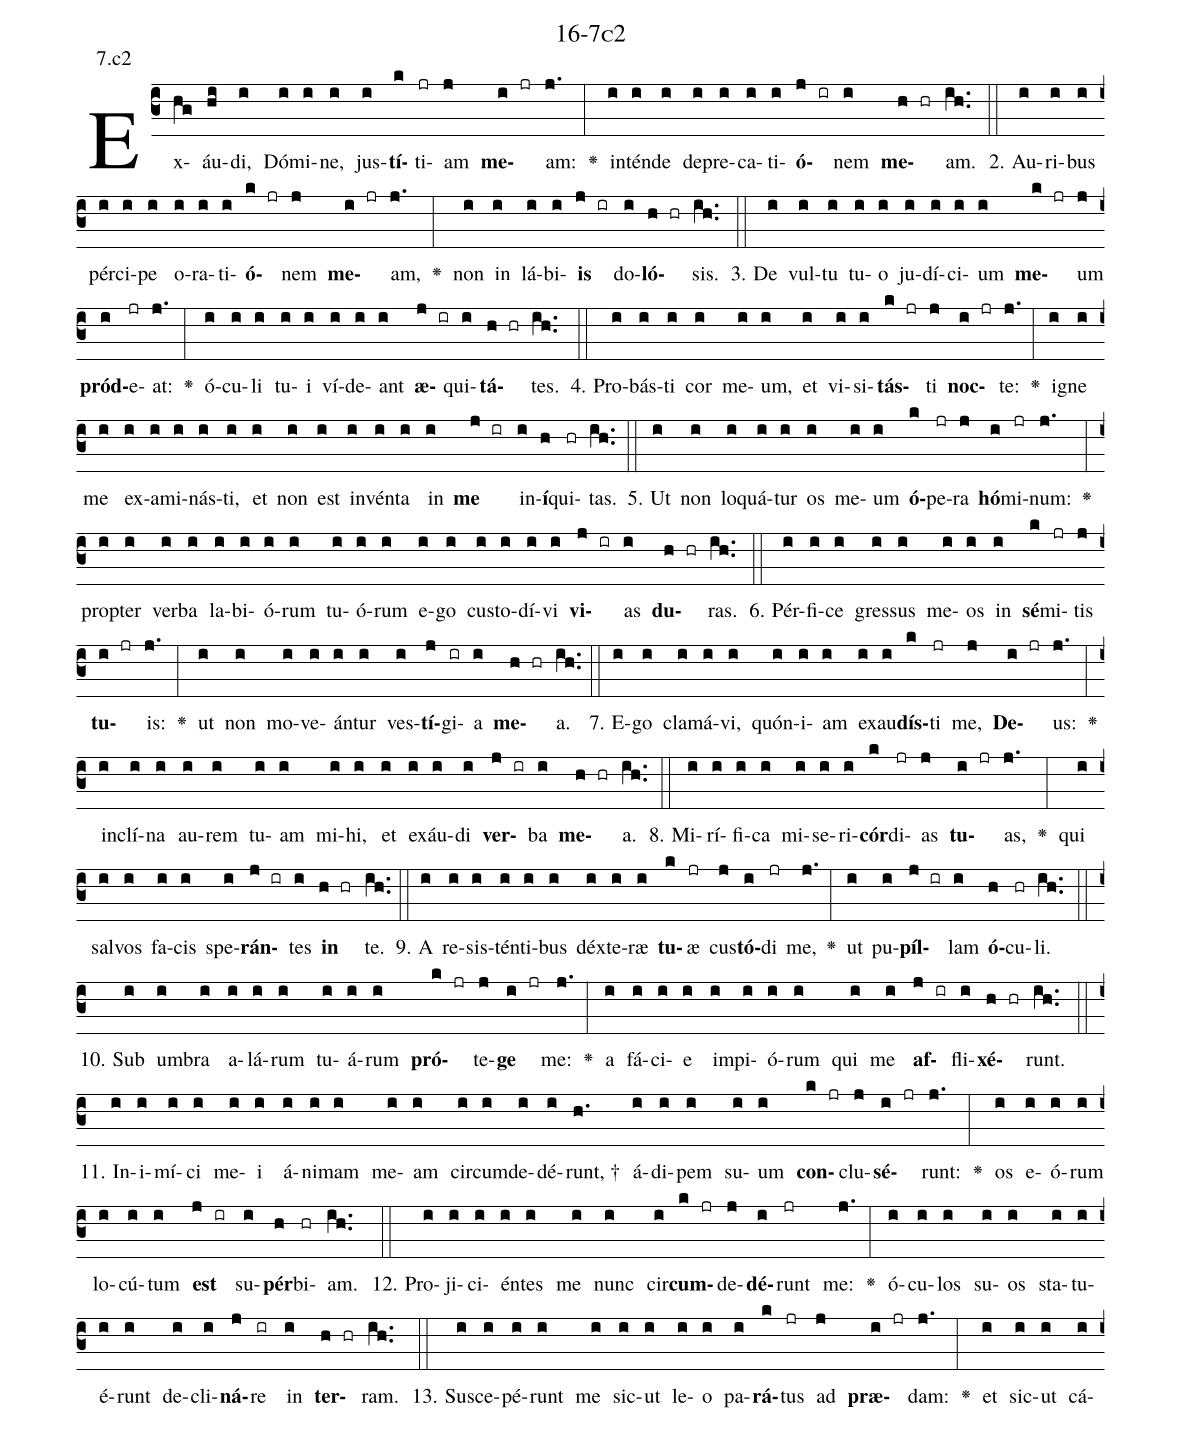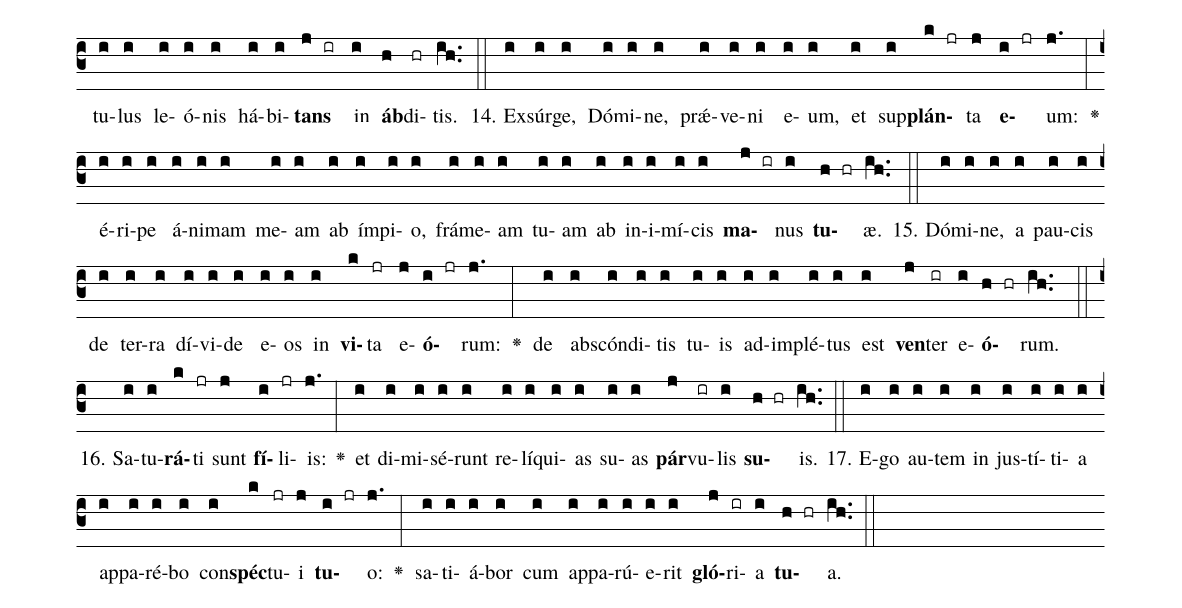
name: 16-7c2;
annotation: 7.c2;
%%
(c3)Ex(hg)áu(hi)di,(i) Dó(i)mi(i)ne,(i) jus(i)<b>tí</b>(k)ti(jr)am(j) <b>me</b>(i jr)am:(j.) <v>\greheightstar</v>(:) in(i)tén(i)de(i) de(i)pre(i)ca(i)ti(i)<b>ó</b>(j ir)nem(i) <b>me</b>(h hr)am.(ih..) (::)
2. Au(i)ri(i)bus(i) pér(i)ci(i)pe(i) o(i)ra(i)ti(i)<b>ó</b>(k jr)nem(j) <b>me</b>(i jr)am,(j.) <v>\greheightstar</v>(:) non(i) in(i) lá(i)bi(i)<b>is</b>(j ir) do(i)<b>ló</b>(h hr)sis.(ih..) (::)
3. De(i) vul(i)tu(i) tu(i)o(i) ju(i)dí(i)ci(i)um(i) <b>me</b>(k jr)um(j) <b>pród</b>(i)e(jr)at:(j.) <v>\greheightstar</v>(:) ó(i)cu(i)li(i) tu(i)i(i) ví(i)de(i)ant(i) <b>æ</b>(j ir)qui(i)<b>tá</b>(h hr)tes.(ih..) (::)
4. Pro(i)bás(i)ti(i) cor(i) me(i)um,(i) et(i) vi(i)si(i)<b>tás</b>(k jr)ti(j) <b>noc</b>(i jr)te:(j.) <v>\greheightstar</v>(:) i(i)gne(i) me(i) ex(i)a(i)mi(i)nás(i)ti,(i) et(i) non(i) est(i) in(i)vén(i)ta(i) in(i) <b>me</b>(j ir) in(i)<b>í</b>(h)qui(hr)tas.(ih..) (::)
5. Ut(i) non(i) lo(i)quá(i)tur(i) os(i) me(i)um(i) <b>ó</b>(k)pe(jr)ra(j) <b>hó</b>(i)mi(jr)num:(j.) <v>\greheightstar</v>(:) prop(i)ter(i) ver(i)ba(i) la(i)bi(i)ó(i)rum(i) tu(i)ó(i)rum(i) e(i)go(i) cus(i)to(i)dí(i)vi(i) <b>vi</b>(j ir)as(i) <b>du</b>(h hr)ras.(ih..) (::)
6. Pér(i)fi(i)ce(i) gres(i)sus(i) me(i)os(i) in(i) <b>sé</b>(k)mi(jr)tis(j) <b>tu</b>(i jr)is:(j.) <v>\greheightstar</v>(:) ut(i) non(i) mo(i)ve(i)án(i)tur(i) ves(i)<b>tí</b>(j)gi(ir)a(i) <b>me</b>(h hr)a.(ih..) (::)
7. E(i)go(i) cla(i)má(i)vi,(i) quón(i)i(i)am(i) ex(i)au(i)<b>dís</b>(k)ti(jr) me,(j) <b>De</b>(i jr)us:(j.) <v>\greheightstar</v>(:) in(i)clí(i)na(i) au(i)rem(i) tu(i)am(i) mi(i)hi,(i) et(i) ex(i)áu(i)di(i) <b>ver</b>(j ir)ba(i) <b>me</b>(h hr)a.(ih..) (::)
8. Mi(i)rí(i)fi(i)ca(i) mi(i)se(i)ri(i)<b>cór</b>(k)di(jr)as(j) <b>tu</b>(i jr)as,(j.) <v>\greheightstar</v>(:) qui(i) sal(i)vos(i) fa(i)cis(i) spe(i)<b>rán</b>(j ir)tes(i) <b>in</b>(h hr) te.(ih..) (::)
9. A(i) re(i)sis(i)tén(i)ti(i)bus(i) déx(i)te(i)ræ(i) <b>tu</b>(k)æ(jr) cus(j)<b>tó</b>(i)di(jr) me,(j.) <v>\greheightstar</v>(:) ut(i) pu(i)<b>píl</b>(j ir)lam(i) <b>ó</b>(h)cu(hr)li.(ih..) (::)
10. Sub(i) um(i)bra(i) a(i)lá(i)rum(i) tu(i)á(i)rum(i) <b>pró</b>(k jr)te(j)<b>ge</b>(i jr) me:(j.) <v>\greheightstar</v>(:) a(i) fá(i)ci(i)e(i) im(i)pi(i)ó(i)rum(i) qui(i) me(i) <b>af</b>(j ir)fli(i)<b>xé</b>(h hr)runt.(ih..) (::)
11. In(i)i(i)mí(i)ci(i) me(i)i(i) á(i)ni(i)mam(i) me(i)am(i) cir(i)cum(i)de(i)dé(i)runt, †(h.) á(i)di(i)pem(i) su(i)um(i) <b>con</b>(k jr)clu(j)<b>sé</b>(i jr)runt:(j.) <v>\greheightstar</v>(:) os(i) e(i)ó(i)rum(i) lo(i)cú(i)tum(i) <b>est</b>(j ir) su(i)<b>pér</b>(h)bi(hr)am.(ih..) (::)
12. Pro(i)ji(i)ci(i)én(i)tes(i) me(i) nunc(i) cir(i)<b>cum</b>(k jr)de(j)<b>dé</b>(i)runt(jr) me:(j.) <v>\greheightstar</v>(:) ó(i)cu(i)los(i) su(i)os(i) sta(i)tu(i)é(i)runt(i) de(i)cli(i)<b>ná</b>(j)re(ir) in(i) <b>ter</b>(h hr)ram.(ih..) (::)
13. Su(i)sce(i)pé(i)runt(i) me(i) sic(i)ut(i) le(i)o(i) pa(i)<b>rá</b>(k)tus(jr) ad(j) <b>præ</b>(i jr)dam:(j.) <v>\greheightstar</v>(:) et(i) sic(i)ut(i) cá(i)tu(i)lus(i) le(i)ó(i)nis(i) há(i)bi(i)<b>tans</b>(j ir) in(i) <b>áb</b>(h)di(hr)tis.(ih..) (::)
14. Ex(i)súr(i)ge,(i) Dó(i)mi(i)ne,(i) prǽ(i)ve(i)ni(i) e(i)um,(i) et(i) sup(i)<b>plán</b>(k jr)ta(j) <b>e</b>(i jr)um:(j.) <v>\greheightstar</v>(:) é(i)ri(i)pe(i) á(i)ni(i)mam(i) me(i)am(i) ab(i) ím(i)pi(i)o,(i) frá(i)me(i)am(i) tu(i)am(i) ab(i) in(i)i(i)mí(i)cis(i) <b>ma</b>(j ir)nus(i) <b>tu</b>(h hr)æ.(ih..) (::)
15. Dó(i)mi(i)ne,(i) a(i) pau(i)cis(i) de(i) ter(i)ra(i) dí(i)vi(i)de(i) e(i)os(i) in(i) <b>vi</b>(k)ta(jr) e(j)<b>ó</b>(i jr)rum:(j.) <v>\greheightstar</v>(:) de(i) abs(i)cón(i)di(i)tis(i) tu(i)is(i) ad(i)im(i)plé(i)tus(i) est(i) <b>ven</b>(j)ter(ir) e(i)<b>ó</b>(h hr)rum.(ih..) (::)
16. Sa(i)tu(i)<b>rá</b>(k)ti(jr) sunt(j) <b>fí</b>(i)li(jr)is:(j.) <v>\greheightstar</v>(:) et(i) di(i)mi(i)sé(i)runt(i) re(i)lí(i)qui(i)as(i) su(i)as(i) <b>pár</b>(j)vu(ir)lis(i) <b>su</b>(h hr)is.(ih..) (::)
17. E(i)go(i) au(i)tem(i) in(i) jus(i)tí(i)ti(i)a(i) ap(i)pa(i)ré(i)bo(i) con(i)<b>spéc</b>(k)tu(jr)i(j) <b>tu</b>(i jr)o:(j.) <v>\greheightstar</v>(:) sa(i)ti(i)á(i)bor(i) cum(i) ap(i)pa(i)rú(i)e(i)rit(i) <b>gló</b>(j)ri(ir)a(i) <b>tu</b>(h hr)a.(ih..) (::)
